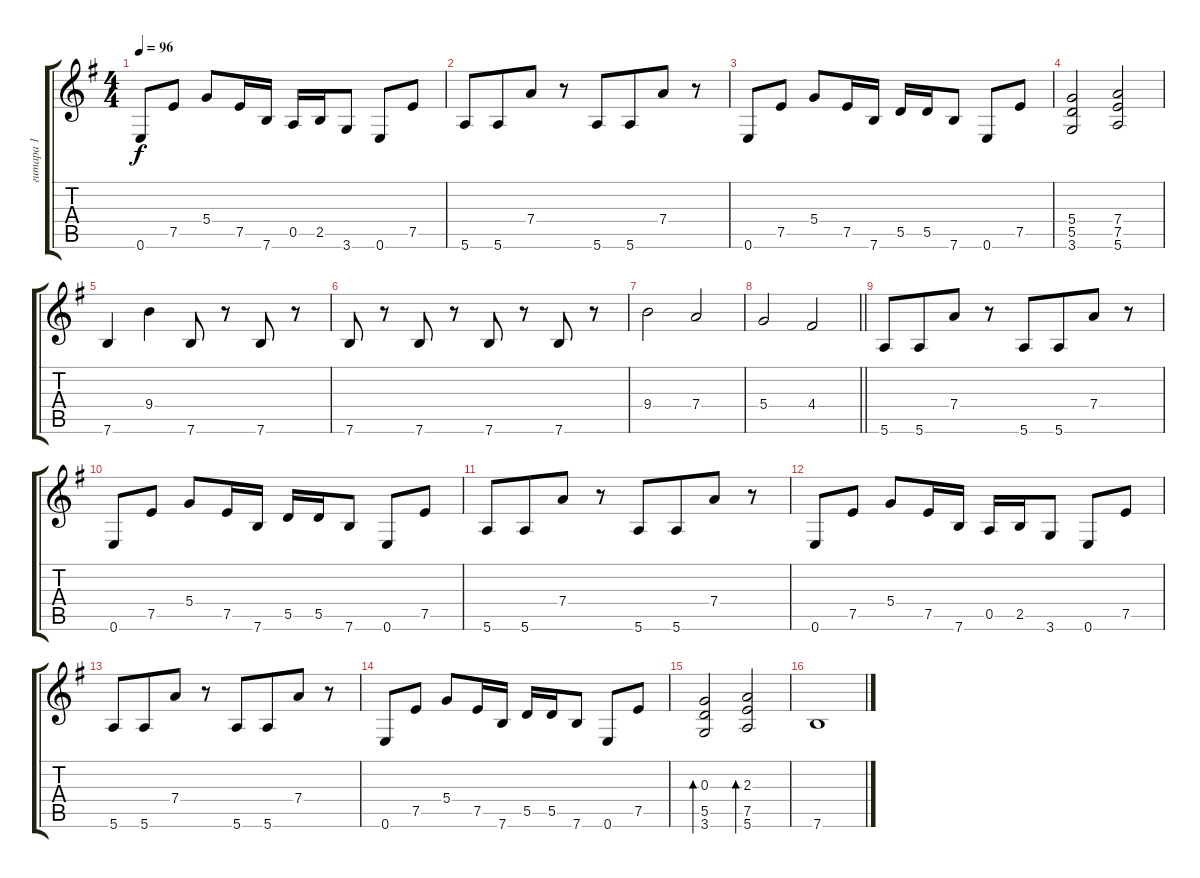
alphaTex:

\track ("гитара 1" "гитара 1") {instrument overdrivenguitar}
\staff {score tabs}
\tuning (E4 B3 G3 D3 A2 E2) {hide}
\ts (4 4)
\tempo 96
\clef g2
\ks eminor
0.6.8{dy f} 7.5.8 5.4.8 7.5.16 7.6.16 0.5.16 2.5.16 3.6.8 0.6.8 7.5.8 |
5.6.8 5.6.8{beam merge} 7.4.8 r.8 5.6.8 5.6.8{beam merge} 7.4.8 r.8 |
0.6.8 7.5.8 5.4.8 7.5.16 7.6.16 5.5.16 5.5.16 7.6.8 0.6.8 7.5.8 |
(5.4 5.5 3.6).2 (7.4 7.5 5.6).2 |
7.6.4 9.4.4 7.6.8 r.8 7.6.8 r.8 |
7.6.8 r.8 7.6.8 r.8 7.6.8 r.8 7.6.8 r.8 |
9.4.2 7.4.2 |
\barLineRight lightlight
5.4.2 4.4.2 |
\section ("" "")
5.6.8 5.6.8{beam merge} 7.4.8 r.8 5.6.8 5.6.8{beam merge} 7.4.8 r.8 |
0.6.8 7.5.8 5.4.8 7.5.16 7.6.16 5.5.16 5.5.16 7.6.8 0.6.8 7.5.8 |
5.6.8{beam merge} 5.6.8{beam merge} 7.4.8 r.8 5.6.8 5.6.8{beam merge} 7.4.8 r.8 |
0.6.8 7.5.8 5.4.8 7.5.16 7.6.16 0.5.16 2.5.16 3.6.8 0.6.8 7.5.8 |
5.6.8 5.6.8{beam merge} 7.4.8 r.8 5.6.8 5.6.8{beam merge} 7.4.8 r.8 |
0.6.8 7.5.8 5.4.8 7.5.16 7.6.16 5.5.16 5.5.16 7.6.8 0.6.8 7.5.8 |
(0.3 5.5 3.6).2{bd 60} (2.3 7.5 5.6).2{bd 60} |
7.6.1
